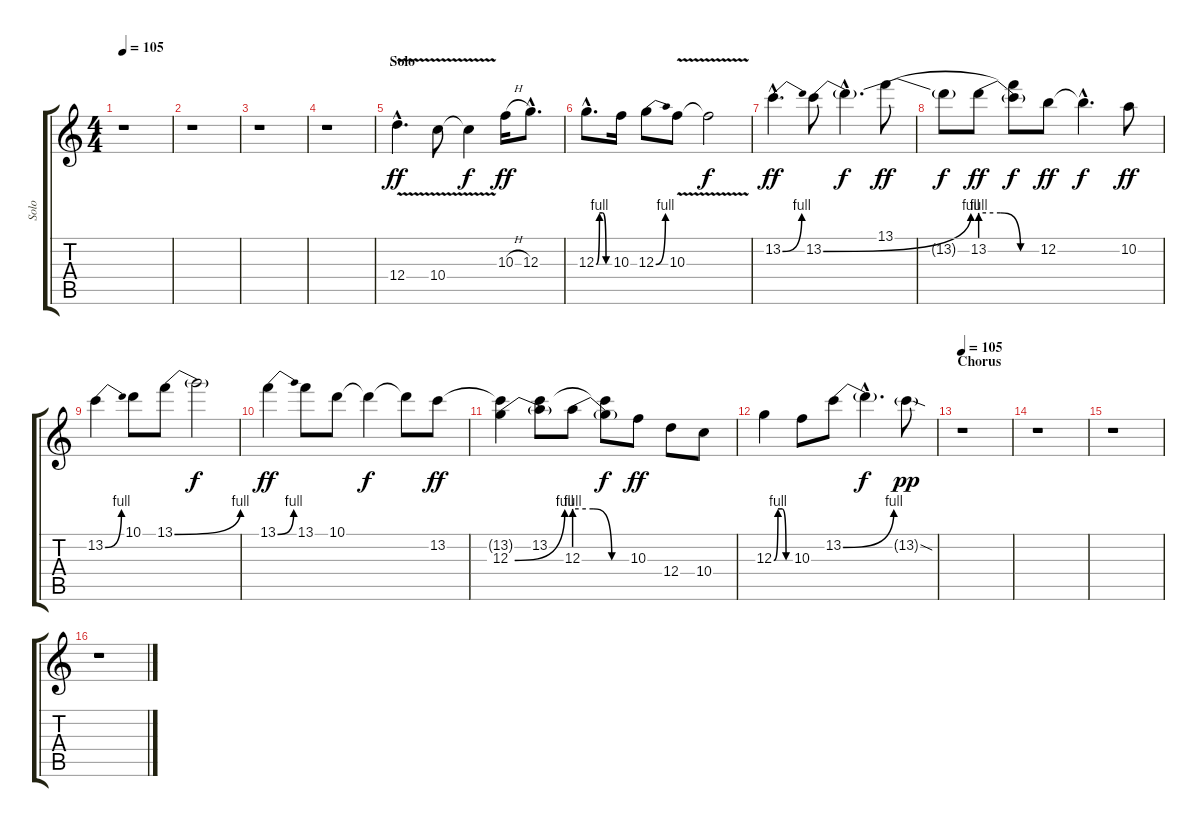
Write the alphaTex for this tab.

\track ("Solo" "Solo") {instrument overdrivenguitar}
\staff {score tabs}
\tuning (E4 B3 G3 D3 A2 D2) {hide}
\ts (4 4)
\tempo 105
\clef g2
\ks c
r.1{dy ff} |
r.1 |
r.1 |
r.1 |
\section ("" "Solo")
12.4{v hac}.4{d} 10.4{v}.8 10.4{t}.4{dy f} 10.3{h}.16{dy ff} 12.3{hac}.8{d} |
12.3{be (custom 0 0 15 4 30 4 45 0 60 0) hac}.8{d} 10.3.16 12.3{be (bend 0 0 60 4)}.8 10.3{v}.8 10.3{t}.2{dy f} |
13.2{be (bend 0 0 60 4) hac}.4{d dy ff} 13.2{be (bend 0 0 60 4)}.8 13.2{hac t}.4{d dy f} 13.1.8{dy ff} |
13.2{t}.8{dy f} 13.2{be (custom 0 4 20 4 40 0 60 0)}.8{dy ff} (13.1{t} 13.2{t}).8{dy f} 12.2.8{dy ff} 12.2{hac t}.4{d dy f} 10.2.8{dy ff} |
13.2{be (bend 0 0 60 4)}.4 10.1.8 13.1{be (bend 0 0 60 4)}.8 13.1{t}.2{dy f} |
13.1{be (bend 0 0 60 4)}.4{dy ff} 13.1.8 10.1.8 10.1{t}.4{dy f} 10.1{t}.8 13.2.8{dy ff} |
(13.2{t} 12.3{be (bend 0 0 60 4)}).4 (13.2 12.3{t}).8 12.3{be (custom 0 4 20 4 40 0 60 0)}.8 (13.2{t} 12.3{t}).8{dy f} 10.3.8{dy ff} 12.4.8 10.4.8 |
12.3{be (custom 0 0 15 4 30 4 45 0 60 0)}.4 10.3.8 13.2{be (bend 0 0 60 4)}.8 13.2{hac t}.4{d dy f} 13.2{sod g}.8{dy pp} |
\section ("" "Chorus")
\tempo 105
r.1 |
r.1 |
r.1 |
r.1
